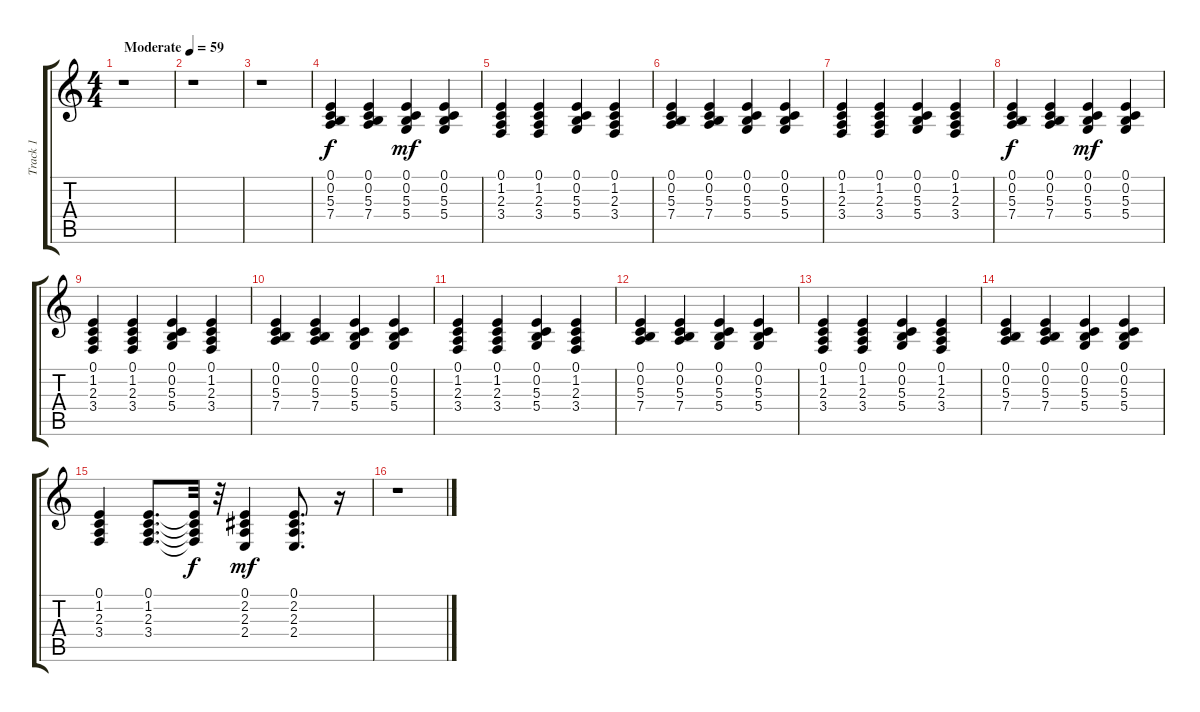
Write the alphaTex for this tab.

\track ("Track 1" "Track 1") {instrument acousticgrandpiano}
\staff {score tabs}
\tuning (E4 B3 G3 D3 A2 E2) {hide}
\ts (4 4)
\tempo (59 "Moderate")
\clef g2
\ks c
r.1{dy f instrument acousticgrandpiano} |
r.1 |
r.1 |
(0.1 0.2 5.3 7.4).4 (0.1 0.2 5.3 7.4).4 (0.1 0.2 5.3 5.4).4{dy mf} (0.1 0.2 5.3 5.4).4 |
(0.1 1.2 2.3 3.4).4 (0.1 1.2 2.3 3.4).4 (0.1 0.2 5.3 5.4).4 (0.1 1.2 2.3 3.4).4 |
(0.1 0.2 5.3 7.4).4 (0.1 0.2 5.3 7.4).4 (0.1 0.2 5.3 5.4).4 (0.1 0.2 5.3 5.4).4 |
(0.1 1.2 2.3 3.4).4 (0.1 1.2 2.3 3.4).4 (0.1 0.2 5.3 5.4).4 (0.1 1.2 2.3 3.4).4 |
(0.1 0.2 5.3 7.4).4{dy f} (0.1 0.2 5.3 7.4).4 (0.1 0.2 5.3 5.4).4{dy mf} (0.1 0.2 5.3 5.4).4 |
(0.1 1.2 2.3 3.4).4 (0.1 1.2 2.3 3.4).4 (0.1 0.2 5.3 5.4).4 (0.1 1.2 2.3 3.4).4 |
(0.1 0.2 5.3 7.4).4 (0.1 0.2 5.3 7.4).4 (0.1 0.2 5.3 5.4).4 (0.1 0.2 5.3 5.4).4 |
(0.1 1.2 2.3 3.4).4 (0.1 1.2 2.3 3.4).4 (0.1 0.2 5.3 5.4).4 (0.1 1.2 2.3 3.4).4 |
(0.1 0.2 5.3 7.4).4 (0.1 0.2 5.3 7.4).4 (0.1 0.2 5.3 5.4).4 (0.1 0.2 5.3 5.4).4 |
(0.1 1.2 2.3 3.4).4 (0.1 1.2 2.3 3.4).4 (0.1 0.2 5.3 5.4).4 (0.1 1.2 2.3 3.4).4 |
(0.1 0.2 5.3 7.4).4 (0.1 0.2 5.3 7.4).4 (0.1 0.2 5.3 5.4).4 (0.1 0.2 5.3 5.4).4 |
(0.1 1.2 2.3 3.4).4 (0.1 1.2 2.3 3.4).8{d} (0.1{t} 1.2{t} 2.3{t} 3.4{t}).32{dy f} r.32 (0.1 2.2 2.3 2.4).4{dy mf} (0.1 2.2 2.3 2.4).8{d} r.16 |
r.1
